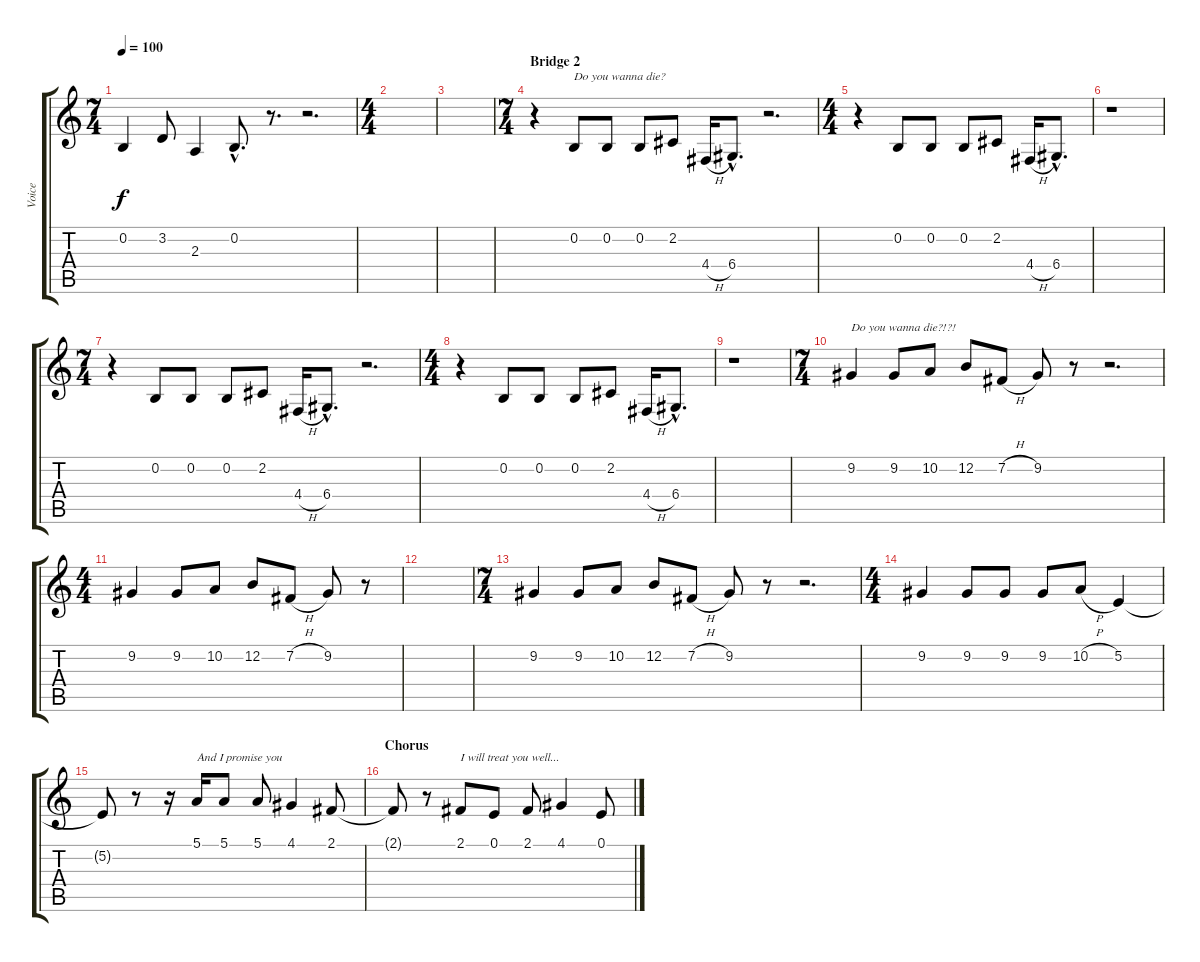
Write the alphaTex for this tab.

\track ("Voice" "Voice") {instrument tenorsax}
\staff {score tabs}
\tuning (E4 B3 G3 D3 A2 E2) {hide}
\ts (7 4)
\tempo 100
\clef g2
\ks c
0.2.4{dy f volume 12} 3.2.8 2.3.4 0.2{hac}.8{d} r.8{d} r.2{d} |
\ts (4 4)
|
|
\ts (7 4)
\section ("" "Bridge 2")
r.4 0.2.8{txt "Do you wanna die?" volume 13} 0.2.8 0.2.8 2.2.8 4.4{h}.16 6.4{hac}.8{d} r.2{d} |
\ts (4 4)
r.4 0.2.8 0.2.8 0.2.8 2.2.8 4.4{h}.16 6.4{hac}.8{d} |
r.1 |
\ts (7 4)
r.4 0.2.8{volume 16} 0.2.8 0.2.8 2.2.8 4.4{h}.16 6.4{hac}.8{d} r.2{d} |
\ts (4 4)
r.4 0.2.8 0.2.8 0.2.8 2.2.8 4.4{h}.16 6.4{hac}.8{d} |
r.1 |
\ts (7 4)
9.2.4{txt "Do you wanna die?!?!"} 9.2.8 10.2.8 12.2.8 7.2{h}.8 9.2.8 r.8 r.2{d} |
\ts (4 4)
9.2.4 9.2.8 10.2.8 12.2.8 7.2{h}.8 9.2.8 r.8 |
|
\ts (7 4)
9.2.4 9.2.8 10.2.8 12.2.8 7.2{h}.8 9.2.8 r.8 r.2{d} |
\ts (4 4)
9.2.4 9.2.8 9.2.8 9.2.8 10.2{h}.8 5.2.4 |
5.2{t}.8 r.8 r.16 5.1.16{txt "And I promise you"} 5.1.8 5.1.8 4.1.4 2.1.8 |
\section ("" "Chorus")
2.1{t}.8 r.8 2.1.8{txt "I will treat you well..."} 0.1.8 2.1.8 4.1.4 0.1.8
